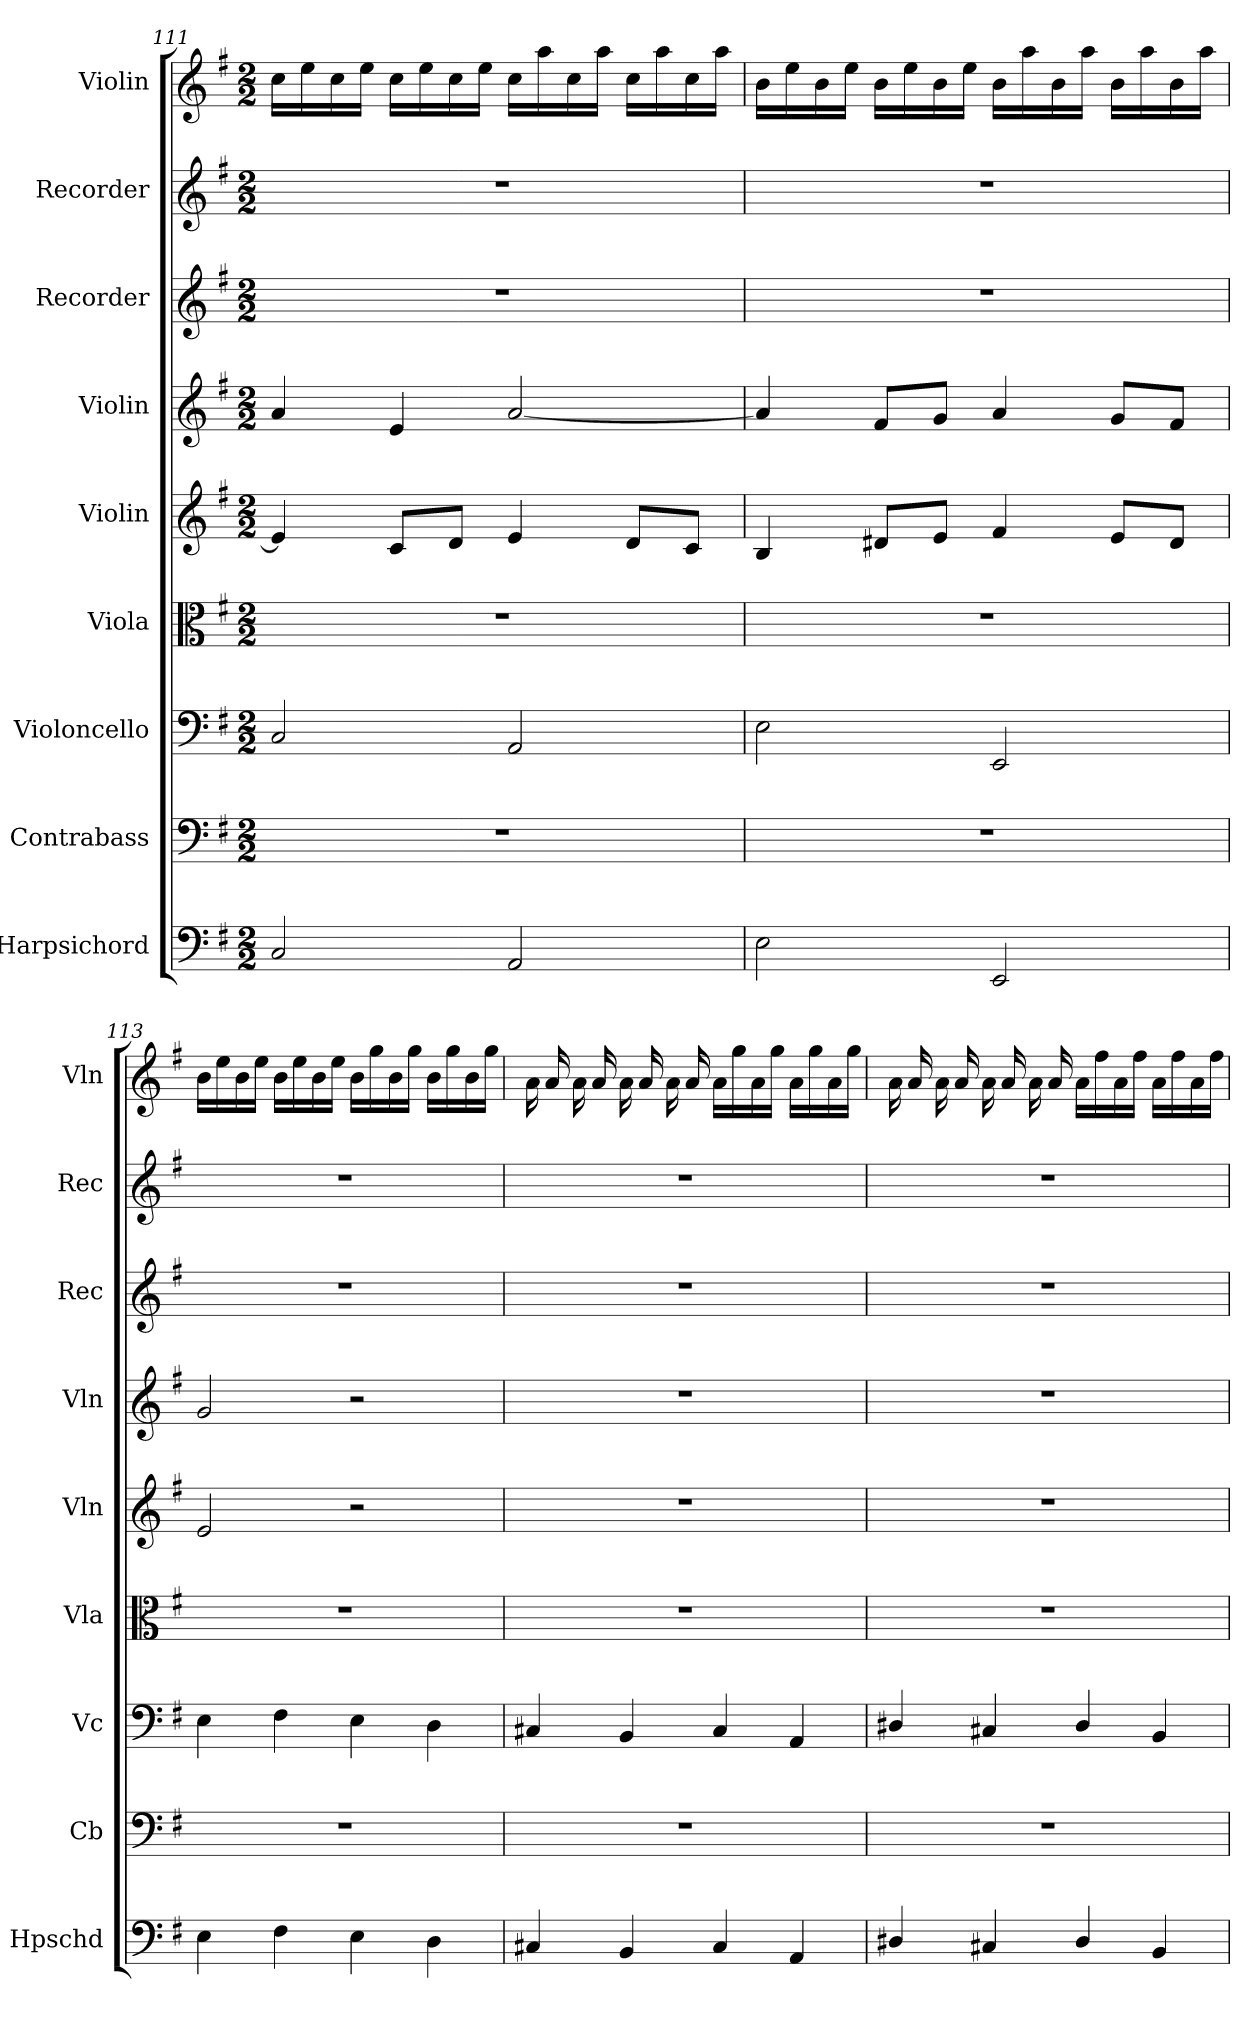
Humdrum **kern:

**kern	**kern	**kern	**kern	**kern	**kern	**kern	**kern	**kern
*part9	*part8	*part7	*part6	*part5	*part4	*part3	*part2	*part1
*staff9	*staff8	*staff7	*staff6	*staff5	*staff4	*staff3	*staff2	*staff1
*I"Harpsichord	*I"Contrabass	*I"Violoncello	*I"Viola	*I"Violin	*I"Violin	*I"Recorder	*I"Recorder	*I"Violin
*I'Hpschd	*I'Cb	*I'Vc	*I'Vla	*I'Vln	*I'Vln	*I'Rec	*I'Rec	*I'Vln
*clefF4	*clefF4	*clefF4	*clefC3	*clefG2	*clefG2	*clefG2	*clefG2	*clefG2
*	*ITrd7c12	*	*	*	*	*	*	*
*k[f#]	*k[f#]	*k[f#]	*k[f#]	*k[f#]	*k[f#]	*k[f#]	*k[f#]	*k[f#]
*G:	*G:	*G:	*G:	*G:	*G:	*G:	*G:	*G:
*M2/2	*M2/2	*M2/2	*M2/2	*M2/2	*M2/2	*M2/2	*M2/2	*M2/2
=111	=111	=111	=111	=111	=111	=111	=111	=111
2C/	1r	2C/	1r	4e/]	4a/	1r	1r	16cc\LL
.	.	.	.	.	.	.	.	16ee\
.	.	.	.	.	.	.	.	16cc\
.	.	.	.	.	.	.	.	16ee\JJ
.	.	.	.	8c/L	4e/	.	.	16cc\LL
.	.	.	.	.	.	.	.	16ee\
.	.	.	.	8d/J	.	.	.	16cc\
.	.	.	.	.	.	.	.	16ee\JJ
2AA/	.	2AA/	.	4e/	[2a/	.	.	16cc\LL
.	.	.	.	.	.	.	.	16aa\
.	.	.	.	.	.	.	.	16cc\
.	.	.	.	.	.	.	.	16aa\JJ
.	.	.	.	8d/L	.	.	.	16cc\LL
.	.	.	.	.	.	.	.	16aa\
.	.	.	.	8c/J	.	.	.	16cc\
.	.	.	.	.	.	.	.	16aa\JJ
=112	=112	=112	=112	=112	=112	=112	=112	=112
2E\	1r	2E\	1r	4B/	4a/]	1r	1r	16b\LL
.	.	.	.	.	.	.	.	16ee\
.	.	.	.	.	.	.	.	16b\
.	.	.	.	.	.	.	.	16ee\JJ
.	.	.	.	8d#X/L	8f#/L	.	.	16b\LL
.	.	.	.	.	.	.	.	16ee\
.	.	.	.	8e/J	8g/J	.	.	16b\
.	.	.	.	.	.	.	.	16ee\JJ
2EE/	.	2EE/	.	4f#/	4a/	.	.	16b\LL
.	.	.	.	.	.	.	.	16aa\
.	.	.	.	.	.	.	.	16b\
.	.	.	.	.	.	.	.	16aa\JJ
.	.	.	.	8e/L	8g/L	.	.	16b\LL
.	.	.	.	.	.	.	.	16aa\
.	.	.	.	8d#/J	8f#/J	.	.	16b\
.	.	.	.	.	.	.	.	16aa\JJ
=113	=113	=113	=113	=113	=113	=113	=113	=113
4E\	1r	4E\	1r	2e/	2g/	1r	1r	16b\LL
.	.	.	.	.	.	.	.	16ee\
.	.	.	.	.	.	.	.	16b\
.	.	.	.	.	.	.	.	16ee\JJ
4F#\	.	4F#\	.	.	.	.	.	16b\LL
.	.	.	.	.	.	.	.	16ee\
.	.	.	.	.	.	.	.	16b\
.	.	.	.	.	.	.	.	16ee\JJ
4E\	.	4E\	.	2r	2r	.	.	16b\LL
.	.	.	.	.	.	.	.	16gg\
.	.	.	.	.	.	.	.	16b\
.	.	.	.	.	.	.	.	16gg\JJ
4D\	.	4D\	.	.	.	.	.	16b\LL
.	.	.	.	.	.	.	.	16gg\
.	.	.	.	.	.	.	.	16b\
.	.	.	.	.	.	.	.	16gg\JJ
=114	=114	=114	=114	=114	=114	=114	=114	=114
4C#X/	1r	4C#X/	1r	1r	1r	1r	1r	16a\
.	.	.	.	.	.	.	.	16a/
.	.	.	.	.	.	.	.	16a\
.	.	.	.	.	.	.	.	16a/
4BB/	.	4BB/	.	.	.	.	.	16a\
.	.	.	.	.	.	.	.	16a/
.	.	.	.	.	.	.	.	16a\
.	.	.	.	.	.	.	.	16a/
4C#/	.	4C#/	.	.	.	.	.	16a\LL
.	.	.	.	.	.	.	.	16gg\
.	.	.	.	.	.	.	.	16a\
.	.	.	.	.	.	.	.	16gg\JJ
4AA/	.	4AA/	.	.	.	.	.	16a\LL
.	.	.	.	.	.	.	.	16gg\
.	.	.	.	.	.	.	.	16a\
.	.	.	.	.	.	.	.	16gg\JJ
=115	=115	=115	=115	=115	=115	=115	=115	=115
4D#X/	1r	4D#X/	1r	1r	1r	1r	1r	16a\
.	.	.	.	.	.	.	.	16a/
.	.	.	.	.	.	.	.	16a\
.	.	.	.	.	.	.	.	16a/
4C#X/	.	4C#X/	.	.	.	.	.	16a\
.	.	.	.	.	.	.	.	16a/
.	.	.	.	.	.	.	.	16a\
.	.	.	.	.	.	.	.	16a/
4D#/	.	4D#/	.	.	.	.	.	16a\LL
.	.	.	.	.	.	.	.	16ff#\
.	.	.	.	.	.	.	.	16a\
.	.	.	.	.	.	.	.	16ff#\JJ
4BB/	.	4BB/	.	.	.	.	.	16a\LL
.	.	.	.	.	.	.	.	16ff#\
.	.	.	.	.	.	.	.	16a\
.	.	.	.	.	.	.	.	16ff#\JJ
=	=	=	=	=	=	=	=	=
*-	*-	*-	*-	*-	*-	*-	*-	*-
